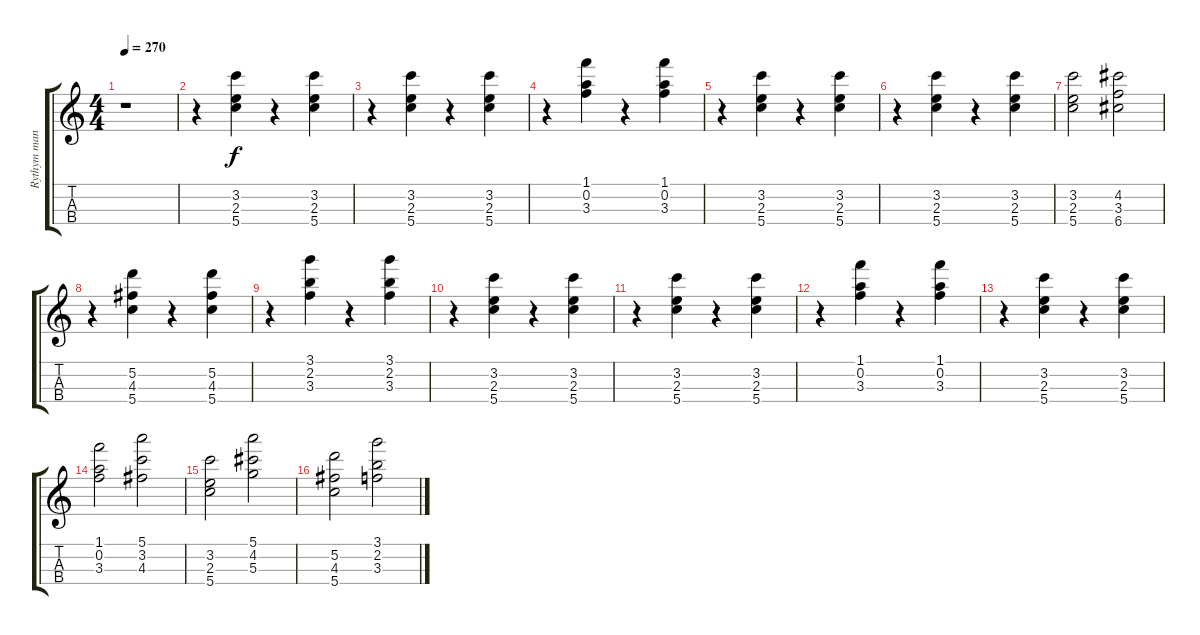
\track ("Rythym mandolin" "Rythym man") {instrument banjo}
\staff {score tabs}
\tuning (E5 A4 D4 G3) {hide}
\displaytranspose 12
\ts (4 4)
\tempo 270
\clef g2
\ks c
r.1{dy f instrument banjo} |
r.4 (3.2 2.3 5.4).4 r.4 (3.2 2.3 5.4).4 |
r.4 (3.2 2.3 5.4).4 r.4 (3.2 2.3 5.4).4 |
r.4 (1.1 0.2 3.3).4 r.4 (1.1 0.2 3.3).4 |
r.4 (3.2 2.3 5.4).4 r.4 (3.2 2.3 5.4).4 |
r.4 (3.2 2.3 5.4).4 r.4 (3.2 2.3 5.4).4 |
(3.2 2.3 5.4).2 (4.2 3.3 6.4).2 |
r.4 (5.2 4.3 5.4).4 r.4 (5.2 4.3 5.4).4 |
r.4 (3.1 2.2 3.3).4 r.4 (3.1 2.2 3.3).4 |
r.4 (3.2 2.3 5.4).4 r.4 (3.2 2.3 5.4).4 |
r.4 (3.2 2.3 5.4).4 r.4 (3.2 2.3 5.4).4 |
r.4 (1.1 0.2 3.3).4 r.4 (1.1 0.2 3.3).4 |
r.4 (3.2 2.3 5.4).4 r.4 (3.2 2.3 5.4).4 |
(1.1 0.2 3.3).2 (5.1 3.2 4.3).2 |
(3.2 2.3 5.4).2 (5.1 4.2 5.3).2 |
(5.2 4.3 5.4).2 (3.1 2.2 3.3).2
